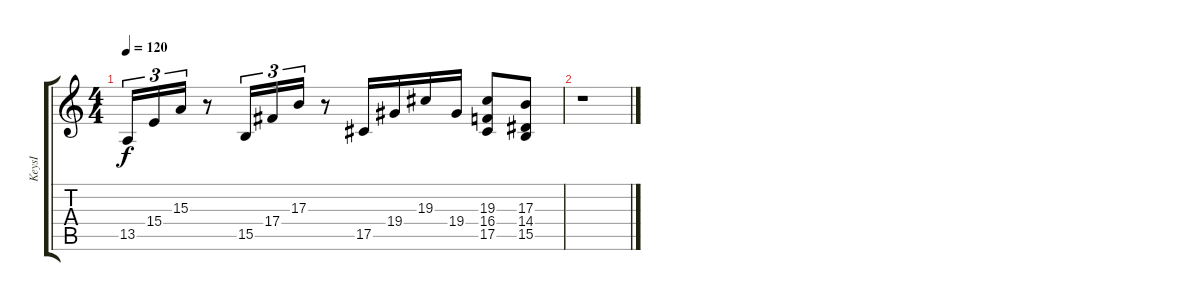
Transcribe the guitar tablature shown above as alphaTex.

\track ("KeysI" "KeysI") {instrument musicbox}
\staff {score tabs}
\tuning (Eb4 Bb3 Gb3 Db3 Ab2 Eb2) {hide}
\ts (4 4)
\tempo 120
\clef g2
\ks c
13.5.16{tu (3 2) dy f} 15.4.16{tu (3 2)} 15.3.16{tu (3 2)} r.8 15.5.16{tu (3 2)} 17.4.16{tu (3 2)} 17.3.16{tu (3 2)} r.8 17.5.16 19.4.16 19.3.16 19.4.16 (19.3 16.4 17.5).8 (17.3 14.4 15.5).8 |
r.1
